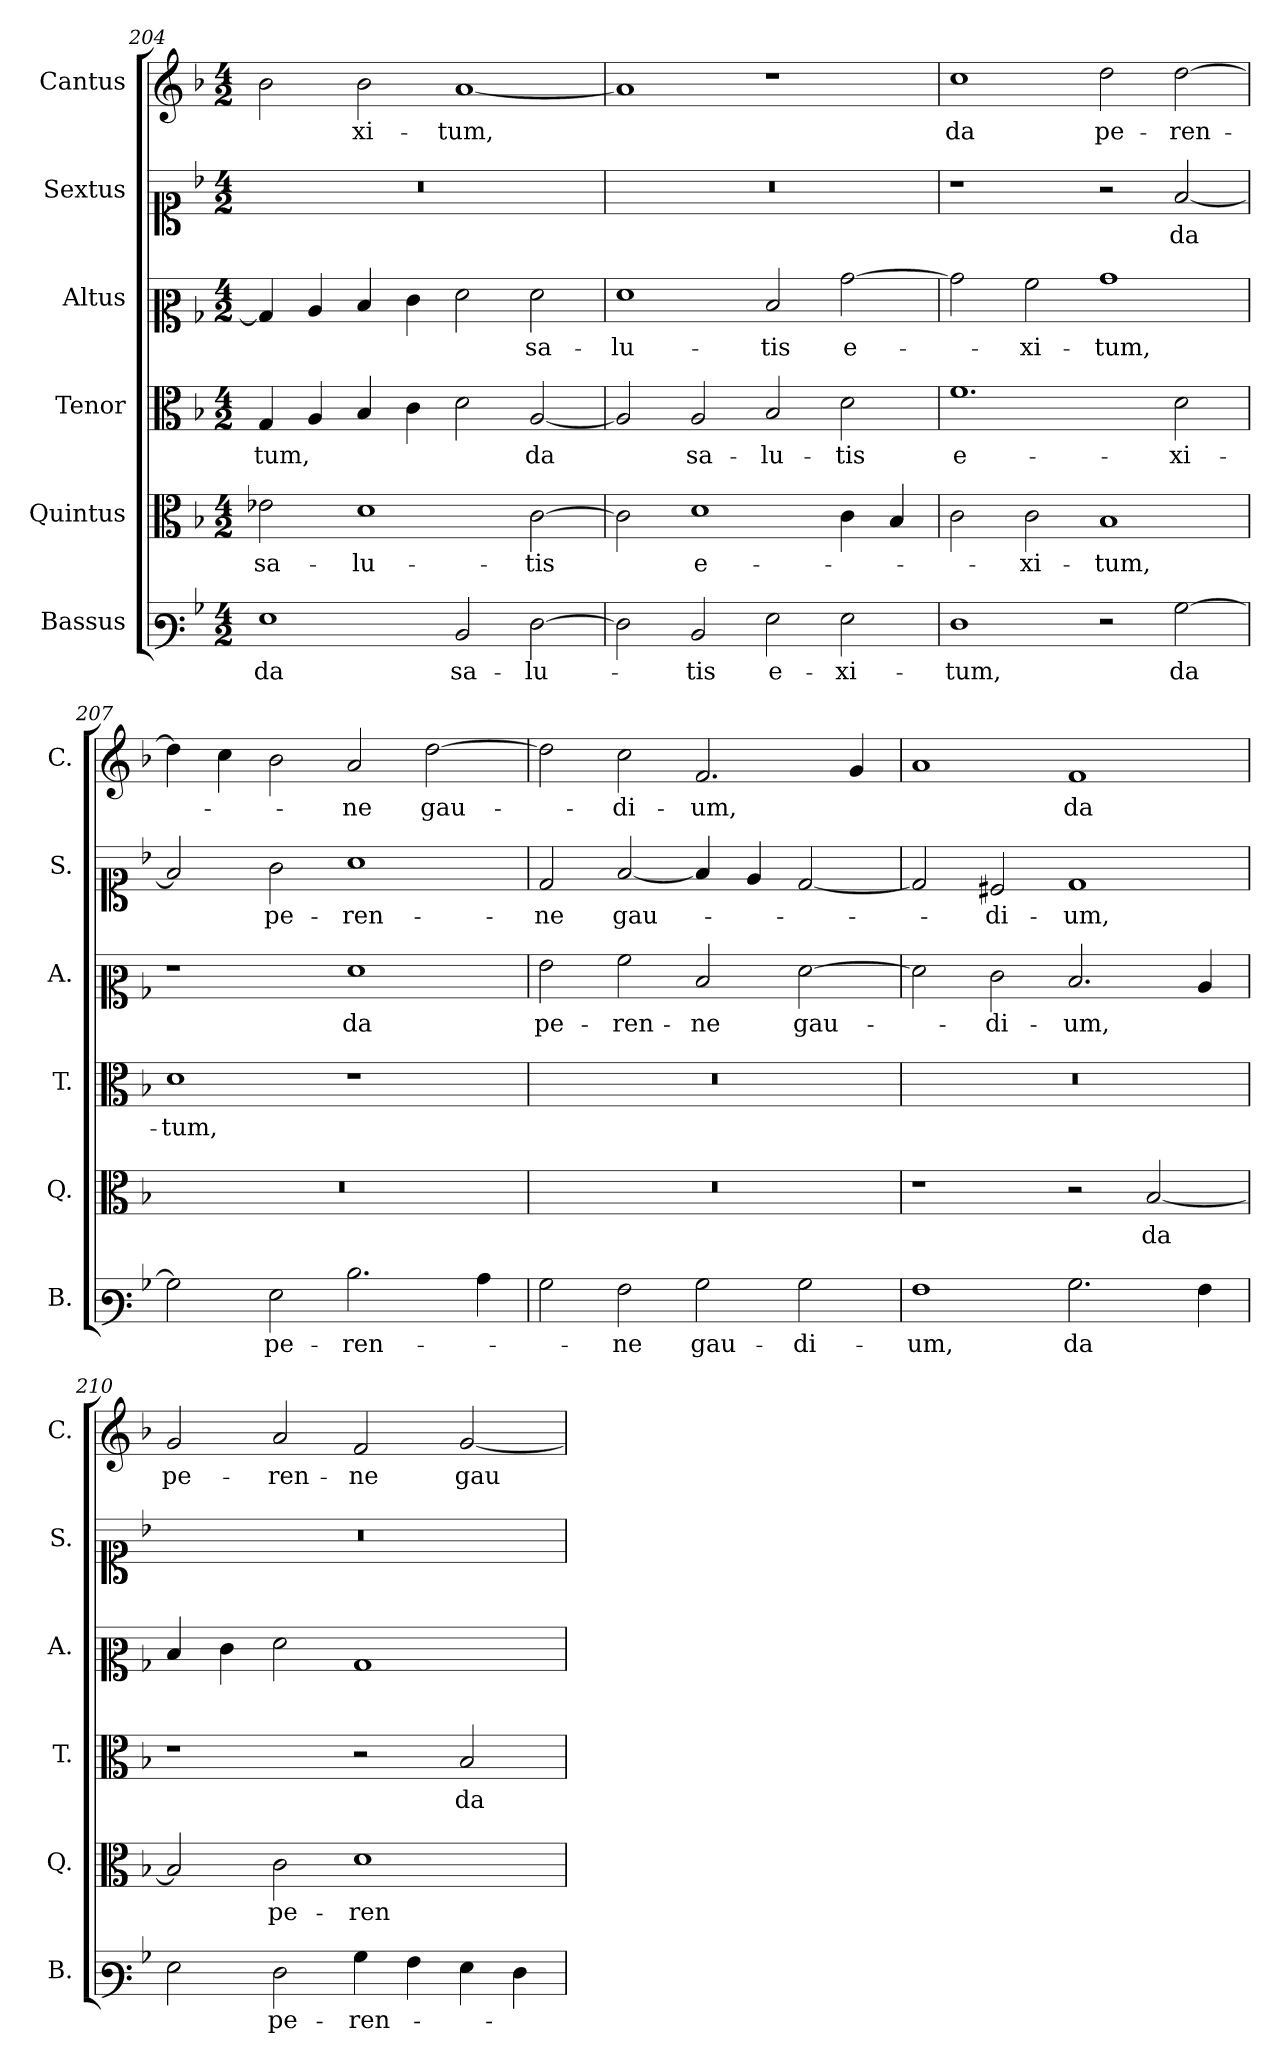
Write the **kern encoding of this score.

**kern	**text	**kern	**text	**kern	**text	**kern	**text	**kern	**text	**kern	**text
*part6	*part6	*part5	*part5	*part4	*part4	*part3	*part3	*part2	*part2	*part1	*part1
*staff6	*staff6	*staff5	*staff5	*staff4	*staff4	*staff3	*staff3	*staff2	*staff2	*staff1	*staff1
*I"Bassus	*	*I"Quintus	*	*I"Tenor	*	*I"Altus	*	*I"Sextus	*	*I"Cantus	*
*I'B.	*	*I'Q.	*	*I'T.	*	*I'A.	*	*I'S.	*	*I'C.	*
*clefF3	*	*clefC3	*	*clefC3	*	*clefC2	*	*clefC1	*	*clefG2	*
*k[b-]	*	*k[b-]	*	*k[b-]	*	*k[b-]	*	*k[b-]	*	*k[b-]	*
*M4/2	*	*M4/2	*	*M4/2	*	*M4/2	*	*M4/2	*	*M4/2	*
=204	=204	=204	=204	=204	=204	=204	=204	=204	=204	=204	=204
!	!	!	!	!	!	!	!	!LO:N:vis=1	!	!	!
1G	da	2e-X\	sa-	4G/	-tum,	4B-/]	.	0r	.	2b-\	.
.	.	.	.	4A/	.	4c/	.	.	.	.	.
.	.	1d	-lu-	4B-/	.	4d/	.	.	.	2b-\	-xi-
.	.	.	.	4c\	.	4e\	.	.	.	.	.
2D/	sa-	.	.	2d\	.	2f\	.	.	.	[1a	-tum,
[2F\	-lu-	[2c\	-tis	[2A/	da	2f\	sa-	.	.	.	.
!!LO:LB:g=z
=205	=205	=205	=205	=205	=205	=205	=205	=205	=205	=205	=205
!	!	!	!	!	!	!	!	!LO:N:vis=1	!	!	!
2F\]	.	2c\]	.	2A/]	.	1f	-lu-	0r	.	1a]	.
2D/	-tis	1d	e-	2A/	sa-	.	.	.	.	.	.
2G\	e-	.	.	2B-/	-lu-	2d/	-tis	.	.	1r	.
2G\	-xi-	4c\	.	2d\	-tis	[2b-\	e-	.	.	.	.
.	.	4B-/	.	.	.	.	.	.	.	.	.
=206	=206	=206	=206	=206	=206	=206	=206	=206	=206	=206	=206
1F	-tum,	2c\	.	1.f	e-	2b-\]	.	1r	.	1cc	da
.	.	2c\	xi-	.	.	2a\	-xi-	.	.	.	.
2r	.	1B-	-tum,	.	.	1b-	-tum,	2r	.	2dd\	pe-
[2B-\	da	.	.	2d\	-xi-	.	.	[2f/	da	[2dd\	-ren-
=207	=207	=207	=207	=207	=207	=207	=207	=207	=207	=207	=207
!	!	!LO:N:vis=1	!	!	!	!	!	!	!	!	!
2B-\]	.	0r	.	1d	-tum,	1r	.	2f/]	.	4dd\]	.
.	.	.	.	.	.	.	.	.	.	4cc\	.
2G\	pe-	.	.	.	.	.	.	2g\	pe-	2b-\	.
2.d\	-ren-	.	.	1r	.	1f	da	1a	-ren-	2a/	-ne
.	.	.	.	.	.	.	.	.	.	[2dd\	gau-
4c\	.	.	.	.	.	.	.	.	.	.	.
=208	=208	=208	=208	=208	=208	=208	=208	=208	=208	=208	=208
!	!	!LO:N:vis=1	!	!LO:N:vis=1	!	!	!	!	!	!	!
2B-\	.	0r	.	0r	.	2g\	pe-	2d/	-ne	2dd\]	.
2A\	-ne	.	.	.	.	2a\	-ren-	[2f/	gau-	2cc\	-di-
2B-\	gau-	.	.	.	.	2d/	-ne	4f/]	.	2.f/	-um,
.	.	.	.	.	.	.	.	4e/	.	.	.
2B-\	-di-	.	.	.	.	[2f\	gau-	[2d/	.	.	.
.	.	.	.	.	.	.	.	.	.	4g/	.
=209	=209	=209	=209	=209	=209	=209	=209	=209	=209	=209	=209
!	!	!	!	!LO:N:vis=1	!	!	!	!	!	!	!
1A	-um,	1r	.	0r	.	2f\]	.	2d/]	.	1a	.
.	.	.	.	.	.	2e\	-di-	2c#X/	-di-	.	.
2.B-\	da	2r	.	.	.	2.d/	-um,	1d	-um,	1f	da
.	.	[2B-/	da	.	.	.	.	.	.	.	.
4A\	.	.	.	.	.	4c/	.	.	.	.	.
!!LO:PB:g=z
=210	=210	=210	=210	=210	=210	=210	=210	=210	=210	=210	=210
!	!	!	!	!	!	!	!	!LO:N:vis=1	!	!	!
2G\	.	2B-/]	.	1r	.	4d/	.	0r	.	2g/	pe-
.	.	.	.	.	.	4e\	.	.	.	.	.
2F\	pe-	2c\	pe-	.	.	2f\	.	.	.	2a/	-ren-
4B-\	-ren-	1d	-ren-	2r	.	1B-	.	.	.	2f/	-ne
4A\	.	.	.	.	.	.	.	.	.	.	.
4G\	.	.	.	2B-/	da	.	.	.	.	[2g/	gau-
4F\	.	.	.	.	.	.	.	.	.	.	.
=	=	=	=	=	=	=	=	=	=	=	=
*-	*-	*-	*-	*-	*-	*-	*-	*-	*-	*-	*-
